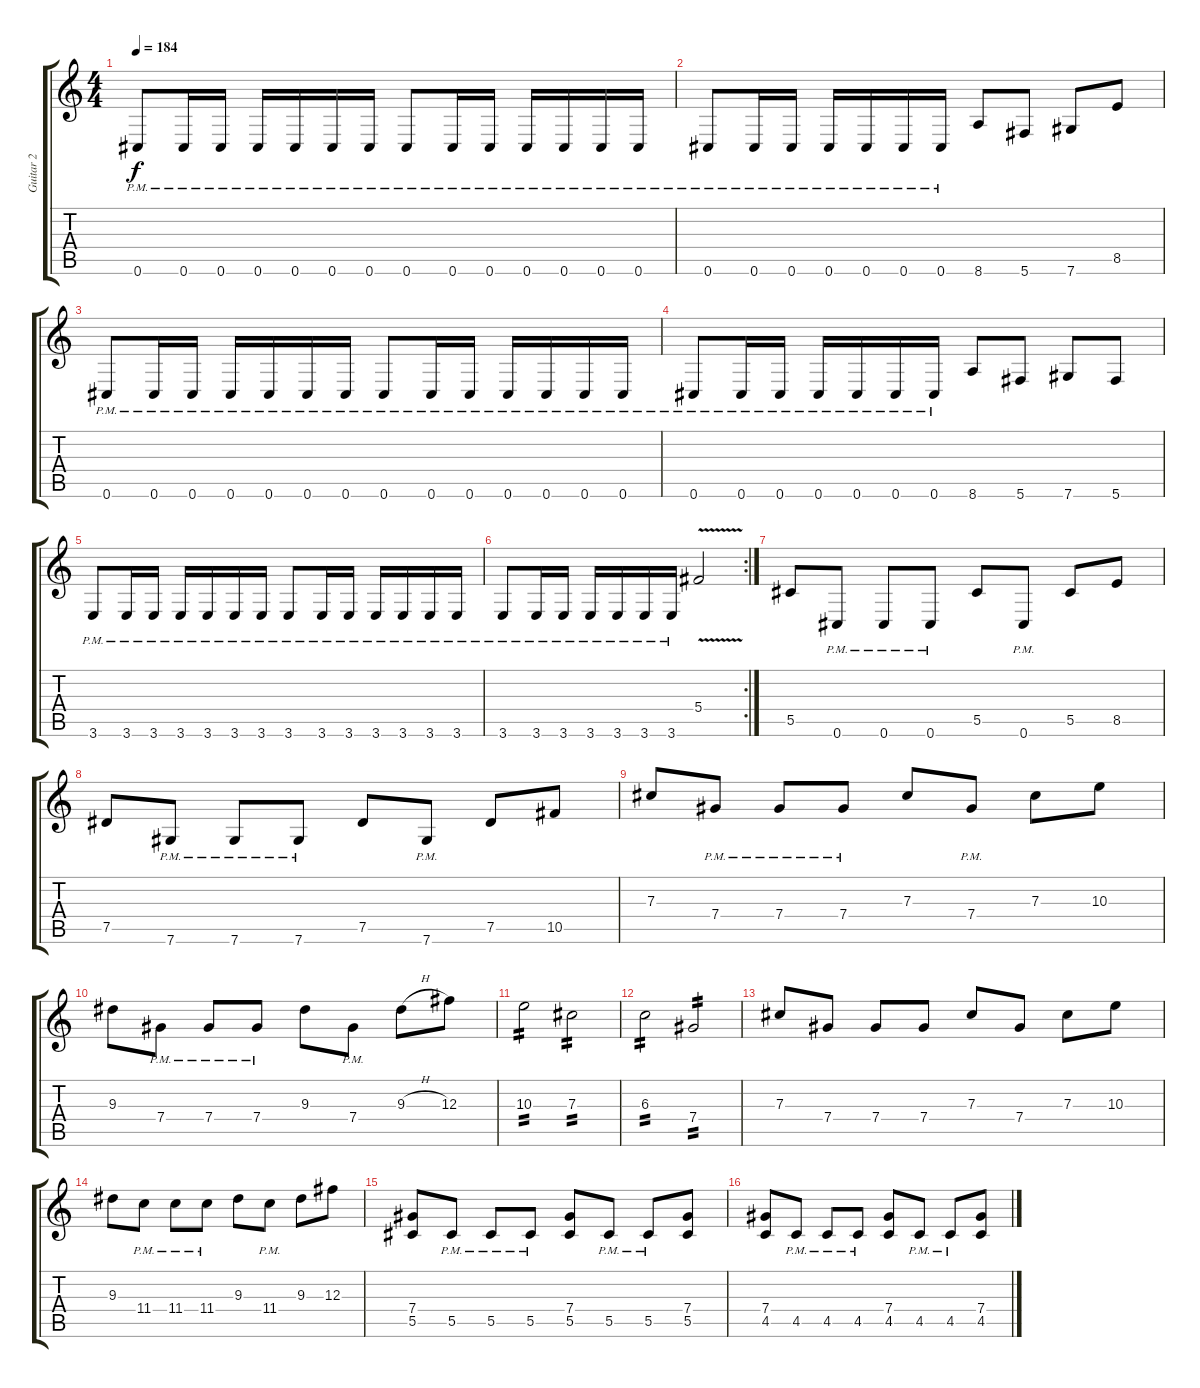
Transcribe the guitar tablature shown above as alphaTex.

\track ("Guitar 2" "Guitar 2") {instrument distortionguitar}
\staff {score tabs}
\tuning (Eb4 Bb3 Gb3 Db3 Ab2 Db2) {hide}
\ts (4 4)
\tempo 184
\clef g2
\ks c
0.6{pm}.8{dy f} 0.6{pm}.16 0.6{pm}.16 0.6{pm}.16 0.6{pm}.16 0.6{pm}.16 0.6{pm}.16 0.6{pm}.8 0.6{pm}.16 0.6{pm}.16 0.6{pm}.16 0.6{pm}.16 0.6{pm}.16 0.6{pm}.16 |
0.6{pm}.8 0.6{pm}.16 0.6{pm}.16 0.6{pm}.16 0.6{pm}.16 0.6{pm}.16 0.6{pm}.16 8.6.8 5.6.8 7.6.8 8.5.8 |
0.6{pm}.8 0.6{pm}.16 0.6{pm}.16 0.6{pm}.16 0.6{pm}.16 0.6{pm}.16 0.6{pm}.16 0.6{pm}.8 0.6{pm}.16 0.6{pm}.16 0.6{pm}.16 0.6{pm}.16 0.6{pm}.16 0.6{pm}.16 |
0.6{pm}.8 0.6{pm}.16 0.6{pm}.16 0.6{pm}.16 0.6{pm}.16 0.6{pm}.16 0.6{pm}.16 8.6.8 5.6.8 7.6.8 5.6.8 |
3.6{pm}.8 3.6{pm}.16 3.6{pm}.16 3.6{pm}.16 3.6{pm}.16 3.6{pm}.16 3.6{pm}.16 3.6{pm}.8 3.6{pm}.16 3.6{pm}.16 3.6{pm}.16 3.6{pm}.16 3.6{pm}.16 3.6{pm}.16 |
\rc 2
3.6{pm}.8 3.6{pm}.16 3.6{pm}.16 3.6{pm}.16 3.6{pm}.16 3.6{pm}.16 3.6{pm}.16 5.4{v}.2 |
5.5.8 0.6{pm}.8 0.6{pm}.8 0.6{pm}.8 5.5.8 0.6{pm}.8 5.5.8 8.5.8 |
7.5.8 7.6{pm}.8 7.6{pm}.8 7.6{pm}.8 7.5.8 7.6{pm}.8 7.5.8 10.5.8 |
7.3.8 7.4{pm}.8 7.4{pm}.8 7.4{pm}.8 7.3.8 7.4{pm}.8 7.3.8 10.3.8 |
9.3.8 7.4{pm}.8 7.4{pm}.8 7.4{pm}.8 9.3.8 7.4{pm}.8 9.3{h}.8 12.3.8 |
10.3.2{tp 2} 7.3.2{tp 2} |
6.3.2{tp 2} 7.4.2{tp 2} |
7.3.8 7.4.8 7.4.8 7.4.8 7.3.8 7.4.8 7.3.8 10.3.8 |
9.3.8 11.4{pm}.8 11.4{pm}.8 11.4{pm}.8 9.3.8 11.4{pm}.8 9.3.8 12.3.8 |
(7.4 5.5).8 5.5{pm}.8 5.5{pm}.8 5.5{pm}.8 (7.4 5.5).8 5.5{pm}.8 5.5{pm}.8 (7.4 5.5).8 |
(7.4 4.5).8 4.5{pm}.8 4.5{pm}.8 4.5{pm}.8 (7.4 4.5).8 4.5{pm}.8 4.5{pm}.8 (7.4 4.5).8
